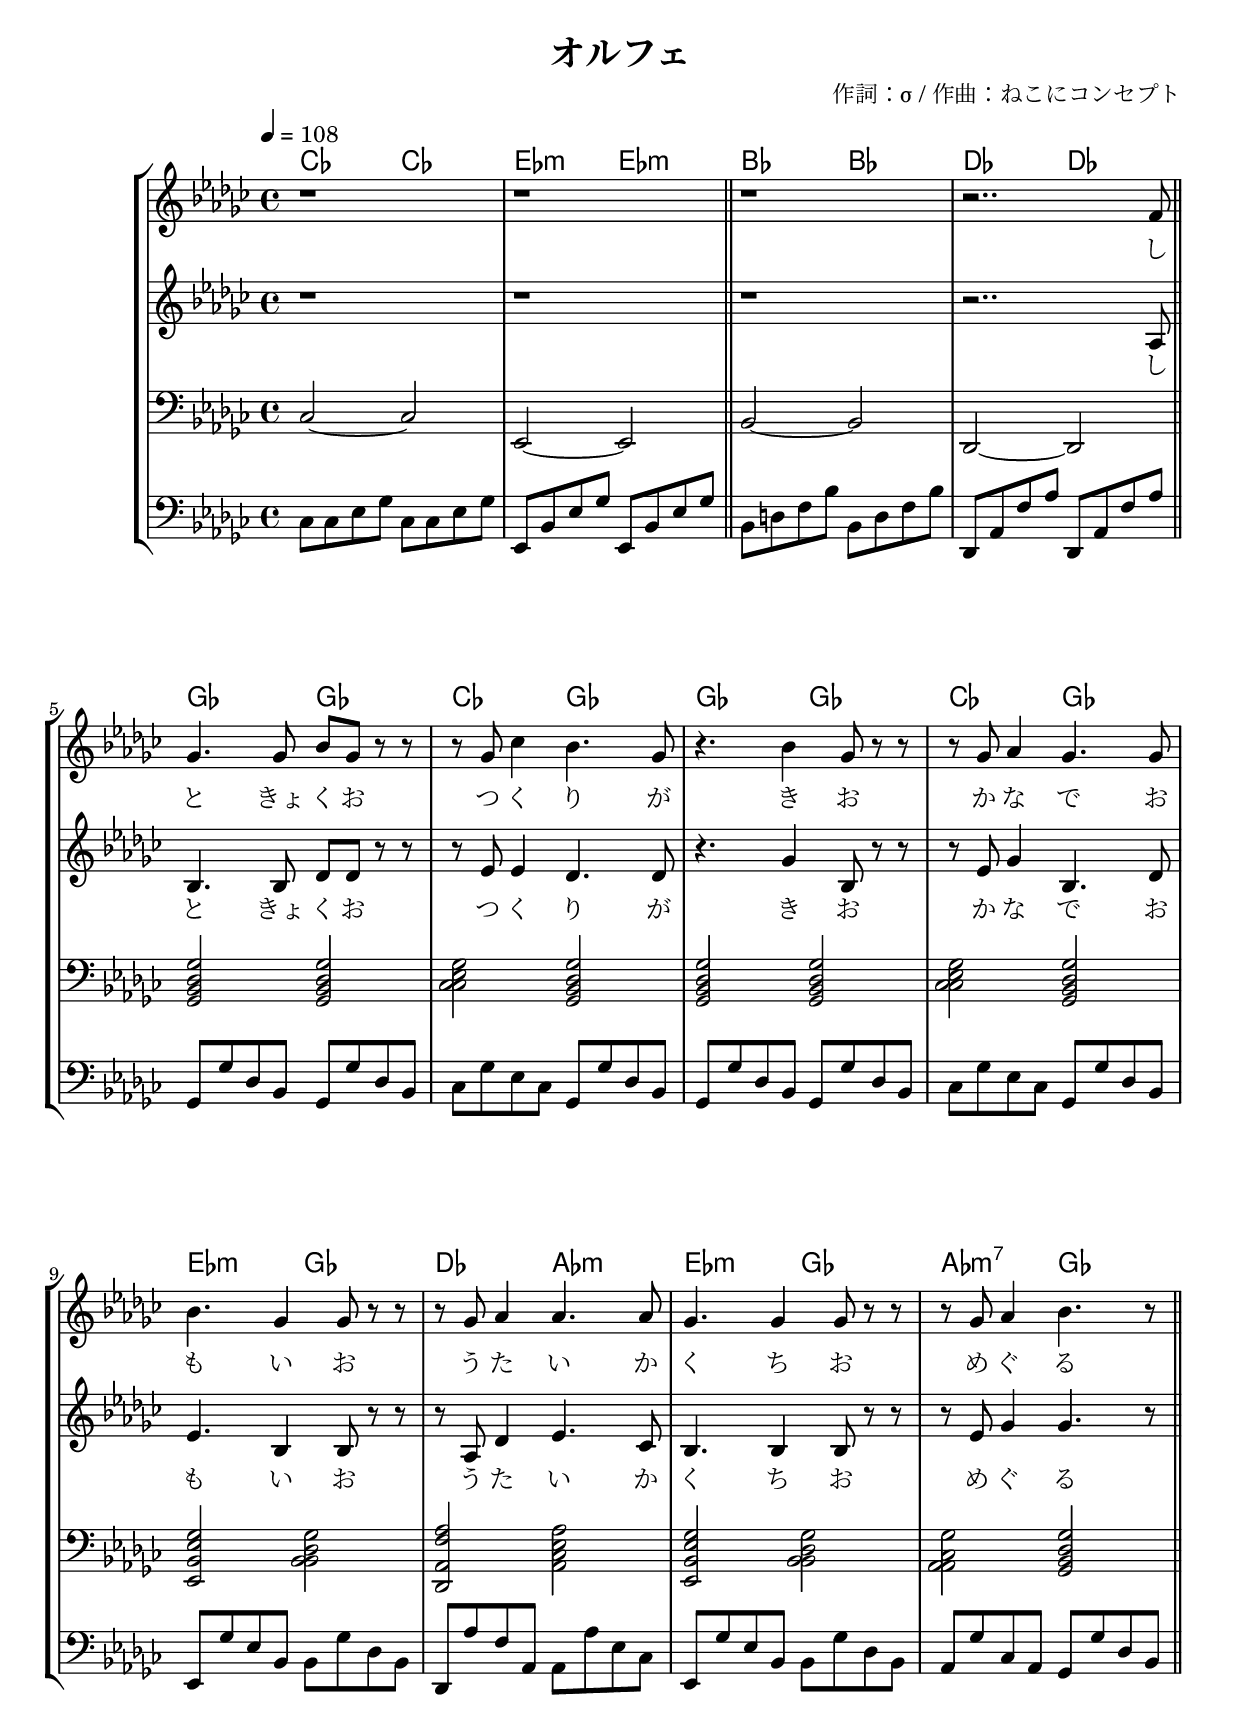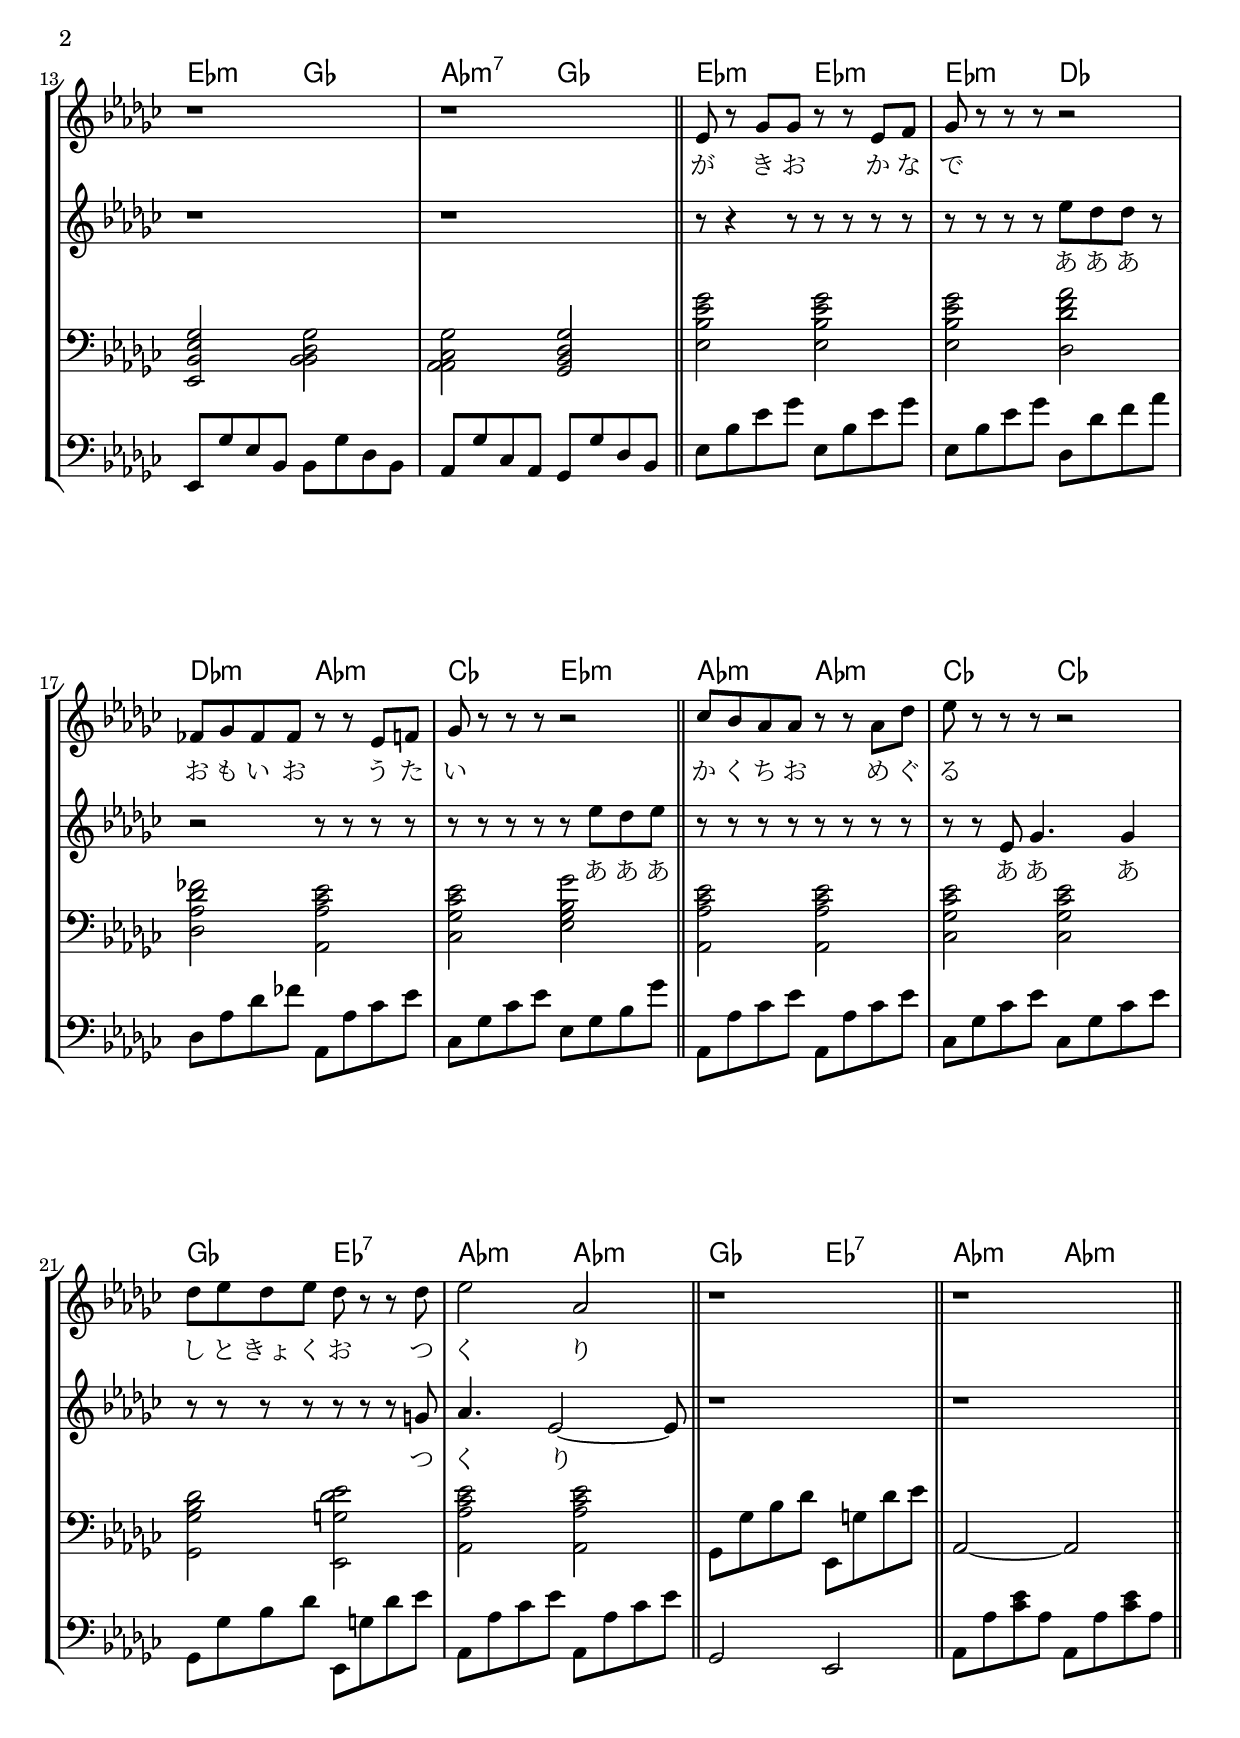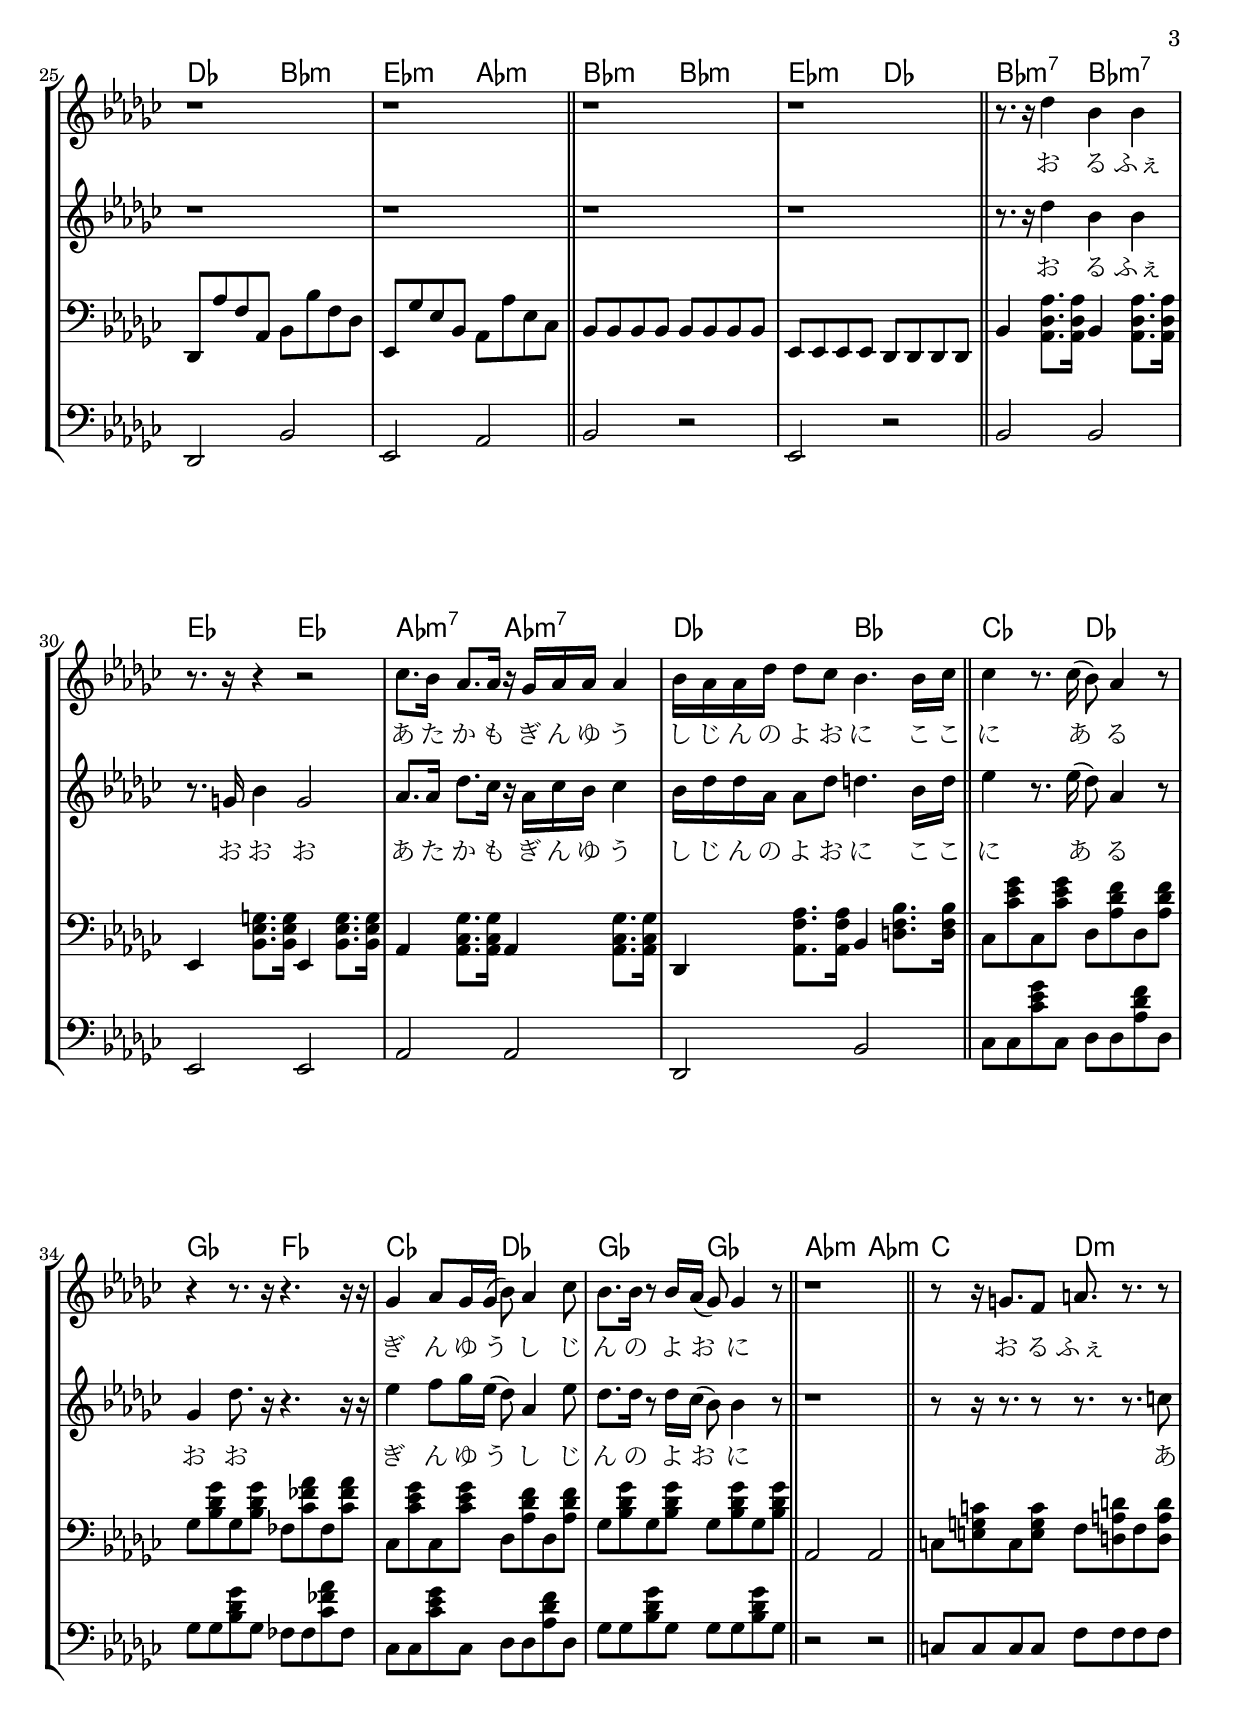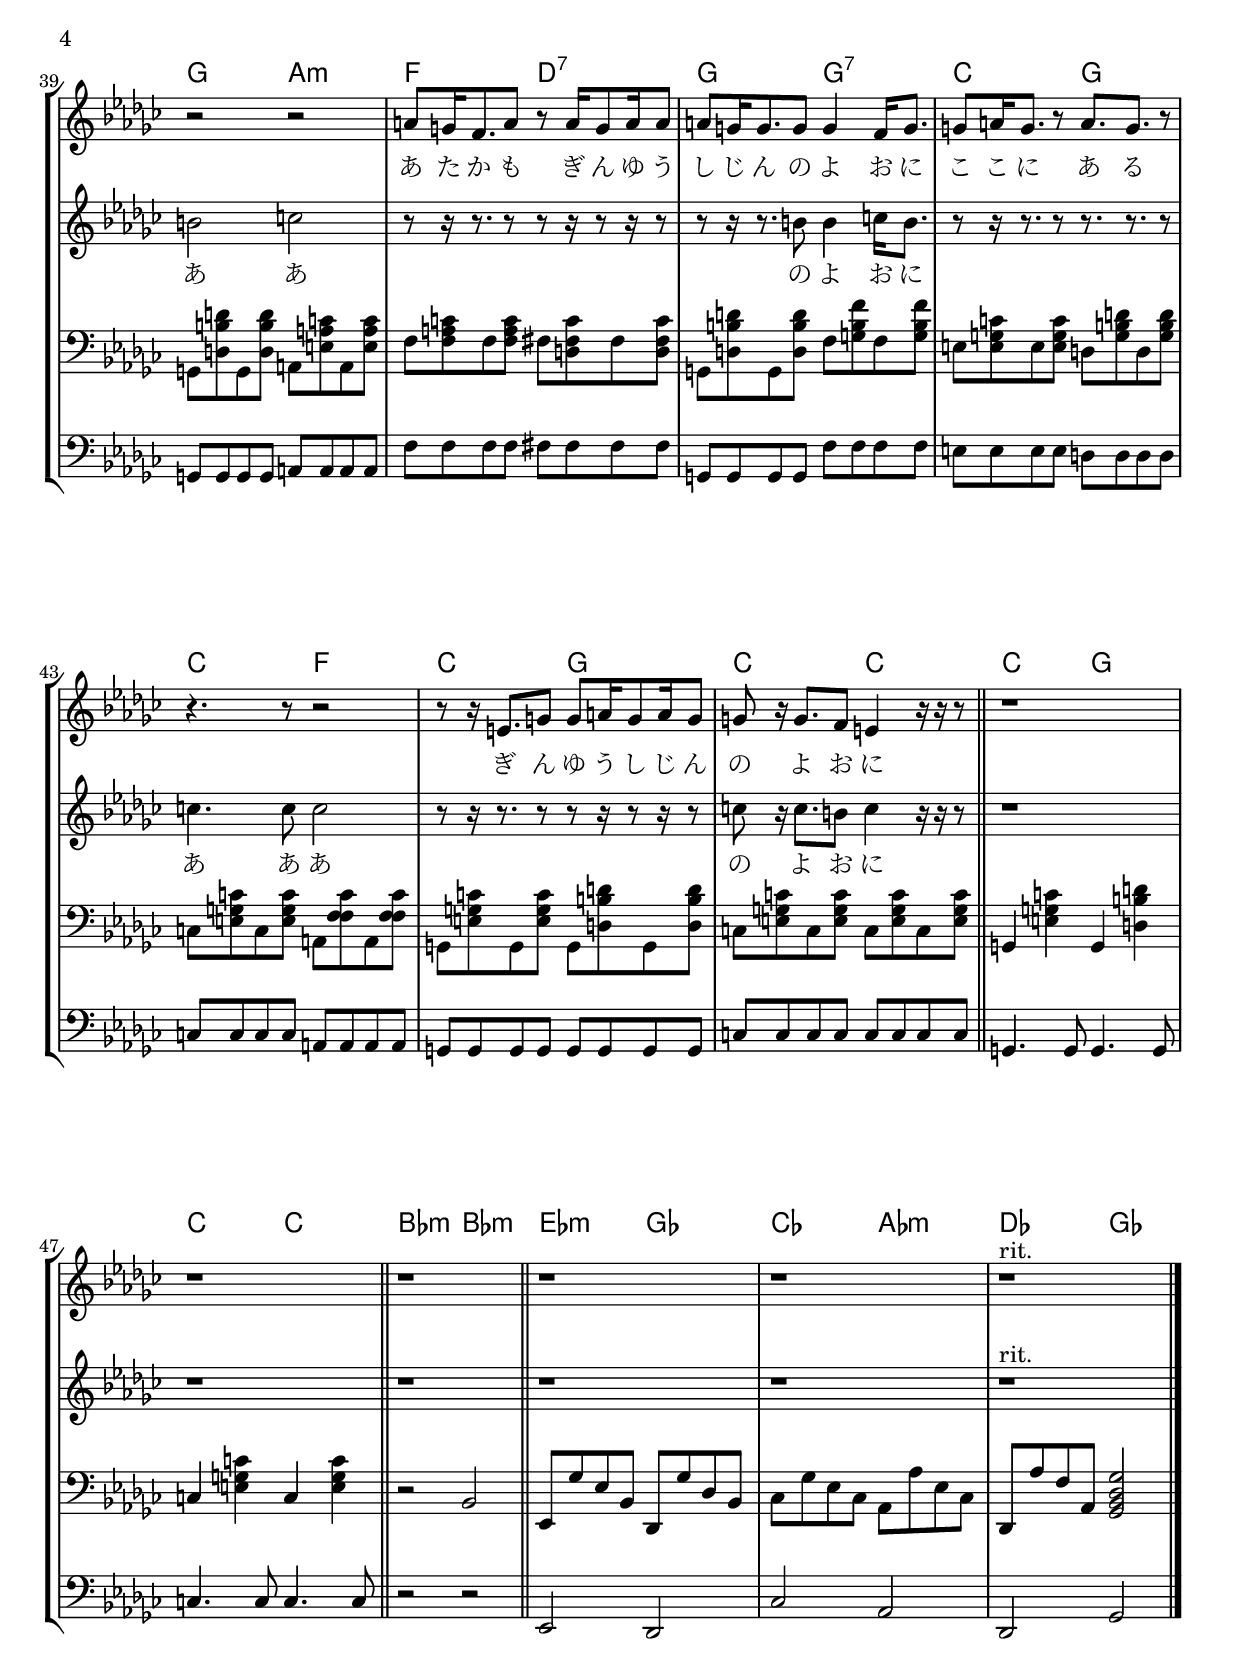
\version "2.12.1"

\header {
	title = \markup {オルフェ}
	composer = \markup \center-column {"作詞：σ / 作曲：ねこにコンセプト"}
}

harmony = \chordmode {
	ces2 ces es:m es:m 

	bes bes des des 

	ges ges ces ges ges ges ces ges es:m ges des as:m es:m ges as:min7 ges 

	es:m ges as:min7 ges 

	es:m es:m es:m des des:m as:m ces es:m 

	as:m as:m ces ces ges es:7 as:m as:m 

	ges es:7 

	as:m as:m 

	des bes:m es:m as:m 

	bes:m bes:m es:m des 

	bes:min7 bes:min7 es es as:min7 as:min7 des bes 

	ces des ges fes ces des ges ges 

	as:m as:m 

	c d:m g a:m f d:7 g g:7 c g c f c g c c 

	c g c c 

	bes:m bes:m 

	es:m ges ces as:m des ges 
}

melody = {
	\key ges \major
	\tempo 4 = 108
	r1 | r1   
	r1 | r2.. 
	\set Staff.midiInstrument = #"fss0.35"
	f'8 
	ges'4.  ges'8  bes'8  ges'8  r8  r8 
	r8  ges'8  ces''4  bes'4.  ges'8 
	r4.  bes'4  ges'8  r8  r8 
	r8  ges'8  as'4  ges'4.  ges'8 
	bes'4.  ges'4  ges'8  r8  r8 
	r8  ges'8  as'4  as'4.  as'8 
	ges'4.  ges'4  ges'8  r8  r8 
	r8  ges'8  as'4  bes'4.  	r8 	r1 | r1   
	\set Staff.midiInstrument = #"Lead 6 (voice)"
	es'8  r8  ges'8  ges'8  r8  r8  es'8  f'8 
	ges'8  r8  r8  r8  r2 
	fes'8  ges'8  fes'8  fes'8  r8  r8  es'8  f'8 
	ges'8  r8  r8  r8  r2
	\set Staff.midiInstrument = #"Choir Aahs"
	ces''8  bes'8  as'8  as'8  r8  r8  as'8  des''8 
	es''8  r8  r8  r8  r2 
	des''8  es''8  des''8  es''8  des''8  r8  r8  des''8 
	es''2  as'2
	r1   
	r1   
	r1 | r1   
	r1 | r1   
	\set Staff.midiInstrument = #"fss0.37"
	r8.  r16  des''4  bes'4  bes'4 
	r8.  r16  r4  r2 
	ces''8.  bes'16  as'8.  as'16  r16  ges'16  as'16  as'16  as'4 
	bes'16  as'16  as'16  des''16  des''8  ces''8  bes'4.  	\set Staff.midiInstrument = #"fss0.37"
	bes'16  ces''16 
	ces''4  r8.  ces''16  (bes'8)  as'4  r8 
	r4  r8.  r16  r4.  r16  r16 
	ges'4  as'8  ges'16  ges'16  (bes'8)  as'4  ces''8 
	bes'8.  bes'16  r8  bes'16  as'16  (ges'8)  ges'4  	r8 	r1   
	\set Staff.midiInstrument = #"Pad 8 (sweep)"
	r8  r16  g'8.  f'8  a'8.  r8.  r8 
	r2  r2 
	a'8  g'16  f'8.  a'8  r8  a'16  g'8  a'16  a'8 
	a'8  g'16  g'8.  g'8  g'4  f'16  g'8. 
	g'8  a'16  g'8.  r8  a'8.  g'8.  r8 
	r4.  r8  r2 
	r8  r16  e'8.  g'8  g'8  a'16  g'8  a'16  g'8 
	g'8  r16  g'8.  f'8  e'4  r16  r16  	r8 	r1 | r1   
	r1   
	r1 | r1 | r1^"rit." \bar "|."
}

words = \lyricmode {
	
	
	し  と  きょ  く  お  つ  く  り  が  き  お  か  な  で  お  も  い  お  う  た  い  か  く  ち  お  め  ぐ  る  
	
	が  き  お  か  な  で  お  も  い  お  う  た  い  
	か  く  ち  お  め  ぐ  る  し  と  きょ  く  お  つ  く  り  
	
	
	
	
	お  る  ふぇ  あ  た  か  も  ぎ  ん  ゆ  う  し  じ  ん  の  よ  お  に  
	こ  こ  に  あ  る  ぎ  ん  ゆ  う  し  じ  ん  の  よ  お  に  
	
	お  る  ふぇ  あ  た  か  も  ぎ  ん  ゆ  う  し  じ  ん  の  よ  お  に  こ  こ  に  あ  る  ぎ  ん  ゆ  う  し  じ  ん  の  よ  お  に  
	
	
	
}

secondmelody = {
	\key ges \major
	\tempo 4 = 108
	r1 | r1   
	r1 | r2.. 
	\set Staff.midiInstrument = #"fss0.32"
	as8 
	bes4.  bes8  des'8  des'8  r8  r8 
	r8  es'8  es'4  des'4.  des'8 
	r4.  ges'4  bes8  r8  r8 
	r8  es'8  ges'4  bes4.  des'8 
	es'4.  bes4  bes8  r8  r8 
	r8  as8  des'4  es'4.  ces'8 
	bes4.  bes4  bes8  r8  r8 
	r8  es'8  ges'4  ges'4.  	r8 	r1 | r1   
	\set Staff.midiInstrument = #"Steel Drums"
	r8  r4  r8  r8  r8  r8  r8 
	r8  r8  r8  r8  es''8  des''8  des''8  r8 
	r2  r8  r8  r8  r8 
	r8  r8  r8  r8  r8  es''8  des''8  es''8
	\set Staff.midiInstrument = #"Ocarina"
	r8  r8  r8  r8  r8  r8  r8  r8 
	r8  r8  es'8  ges'4.  ges'4 
	r8  r8  r8  r8  r8  r8  r8  g'8 
	as'4.  es'2~es'8
	r1   
	r1   
	r1 | r1   
	r1 | r1   
	\set Staff.midiInstrument = #"mmi0.42"
	r8.  r16  des''4  bes'4  bes'4 
	r8.  g'16  bes'4  g'2 
	as'8.  as'16  des''8.  ces''16  r16  as'16  ces''16  bes'16  ces''4 
	bes'16  des''16  des''16  as'16  as'8  des''8  d''4.  	\set Staff.midiInstrument = #"mmi0.42"
	bes'16  d''16 
	es''4  r8.  es''16  (des''8)  as'4  r8 
	ges'4  des''8.  r16  r4.  r16  r16 
	es''4  f''8  ges''16  es''16  (des''8)  as'4  es''8 
	des''8.  des''16  r8  des''16  ces''16  (bes'8)  bes'4  	r8 	r1   
	\set Staff.midiInstrument = #"Bassoon"
	r8  r16  r8.  r8  r8.  r8.  c''8 
	b'2  c''2 
	r8  r16  r8.  r8  r8  r16  r8  r16  r8 
	r8  r16  r8.  b'8  b'4  c''16  b'8. 
	r8  r16  r8.  r8  r8.  r8.  r8 
	c''4.  c''8  c''2 
	r8  r16  r8.  r8  r8  r16  r8  r16  r8 
	c''8  r16  c''8.  b'8  c''4  r16  r16  	r8 	r1 | r1   
	r1   
	r1 | r1 | r1^"rit." \bar "|."
}

secondwords = \lyricmode {
	
	
	し  と  きょ  く  お  つ  く  り  が  き  お  か  な  で  お  も  い  お  う  た  い  か  く  ち  お  め  ぐ  る  
	
	あ  あ  あ  あ  あ  あ  
	あ  あ  あ  つ  く  り  
	
	
	
	
	お  る  ふぇ  お  お  お  あ  た  か  も  ぎ  ん  ゆ  う  し  じ  ん  の  よ  お  に  
	こ  こ  に  あ  る  お  お  ぎ  ん  ゆ  う  し  じ  ん  の  よ  お  に  
	
	あ  あ  あ  の  よ  お  に  あ  あ  あ  の  よ  お  に  
	
	
	
}

tempochange = {
	\tempo 4 = 108
	r1 | r1 \bar "||"
	\tempo 4 = 108
	r1 | r1 \bar "||"
	\tempo 4 = 108
	r1 | r1 | r1 | r1 | r1 | r1 | r1 | r1 \bar "||"
	\tempo 4 = 108
	r1 | r1 \bar "||"
	\tempo 4 = 108
	r1 | r1 | r1 | r1 \bar "||"
	\tempo 4 = 108
	r1 | r1 | r1 | r1 \bar "||"
	\tempo 4 = 108
	r1 \bar "||"
	\tempo 4 = 108
	r1 \bar "||"
	\tempo 4 = 108
	r1 | r1 \bar "||"
	\tempo 4 = 108
	r1 | r1 \bar "||"
	\tempo 4 = 108
	r1 | r1 | r1 | r1 \bar "||"
	\tempo 4 = 108
	r1 | r1 | r1 | r1 \bar "||"
	\tempo 4 = 108
	r1 \bar "||"
	\tempo 4 = 108
	r1 | r1 | r1 | r1 | r1 | r1 | r1 | r1 \bar "||"
	\tempo 4 = 108
	r1 | r1 \bar "||"
	\tempo 4 = 108
	r1 \bar "||"
	\tempo 4 = 108
	r1 | r1 | \tempo 4 = 81 r2 \tempo 4 = 72 r2 \bar "|."
}

mainacc = {
	\clef bass
	\set Staff.midiInstrument = #"Acoustic Guitar (steel)"
	\key ges \major
	\tempo 4 = 108
	ces2
	~ces2
	es,2
	~es,2
	\bar "||"

	\set Staff.midiInstrument = #"Acoustic Guitar (steel)"
	bes,2
	~bes,2
	des,2
	~des,2
	\bar "||"

	\set Staff.midiInstrument = #"Acoustic Guitar (steel)"
	<ges, bes, des ges>2
	<ges, bes, des ges>2
	<ces ces es ges>2
	<ges, bes, des ges>2
	<ges, bes, des ges>2
	<ges, bes, des ges>2
	<ces ces es ges>2
	<ges, bes, des ges>2
	<es, bes, es ges>2
	<bes, bes, des ges>2
	<des, as, f as>2
	<as, ces es as>2
	<es, bes, es ges>2
	<bes, bes, des ges>2
	<as, as, ces ges>2
	<ges, bes, des ges>2
	\bar "||"

	\set Staff.midiInstrument = #"Acoustic Guitar (steel)"
	<es, bes, es ges>2
	<bes, bes, des ges>2
	<as, as, ces ges>2
	<ges, bes, des ges>2
	\bar "||"

	\set Staff.midiInstrument = #"Acoustic Guitar (steel)"
	<es bes es' ges'>2
	<es bes es' ges'>2
	<es bes es' ges'>2
	<des des' f' as'>2
	<des as des' fes'>2
	<as, as ces' es'>2
	<ces ges ces' es'>2
	<es ges bes ges'>2
	\bar "||"

	\set Staff.midiInstrument = #"Acoustic Guitar (steel)"
	<as, as ces' es'>2
	<as, as ces' es'>2
	<ces ges ces' es'>2
	<ces ges ces' es'>2
	<ges, ges bes des'>2
	<es, g des' es'>2
	<as, as ces' es'>2
	<as, as ces' es'>2
	\bar "||"

	\set Staff.midiInstrument = #"Kalimba"
	ges,8 ges8 bes8 des'8
	es,8 g8 des'8 es'8
	\bar "||"

	\set Staff.midiInstrument = #"Sitar"
	as,2
	~as,2
	\bar "||"

	\set Staff.midiInstrument = #"Sitar"
	des,8 as f as,
	bes,8 bes f des
	es,8 ges es bes,
	as,8 as es ces
	\bar "||"

	\set Staff.midiInstrument = #"Sitar"
	bes,8 bes,8 bes,8 bes,8
	bes,8 bes,8 bes,8 bes,8
	es,8 es,8 es,8 es,8
	des,8 des,8 des,8 des,8
	\bar "||"

	\set Staff.midiInstrument = #"Acoustic Guitar (steel)"
	bes,4 <as, des as>8. <as, des as>16
	bes,4 <as, des as>8. <as, des as>16
	es,4 <bes, es g>8. <bes, es g>16
	es,4 <bes, es g>8. <bes, es g>16
	as,4 <as, ces ges>8. <as, ces ges>16
	as,4 <as, ces ges>8. <as, ces ges>16
	des,4 <as, f as>8. <as, f as>16
	bes,4 <d f bes>8. <d f bes>16
	\bar "||"

	\set Staff.midiInstrument = #"Electric Grand"
	ces8 <ces' es' ges'> ces <ces' es' ges'>
	des8 <as des' f'> des <as des' f'>
	ges8 <bes des' ges'> ges <bes des' ges'>
	fes8 <ces' fes' as'> fes <ces' fes' as'>
	ces8 <ces' es' ges'> ces <ces' es' ges'>
	des8 <as des' f'> des <as des' f'>
	ges8 <bes des' ges'> ges <bes des' ges'>
	ges8 <bes des' ges'> ges <bes des' ges'>
	\bar "||"

	\set Staff.midiInstrument = #"FX 4 (atmosphere)"
	as,2
	as,2
	\bar "||"

	\set Staff.midiInstrument = #"Electric Grand"
	c8 <e g c'> c <e g c'>
	f8 <d a d'> f <d a d'>
	g,8 <d b d'> g, <d b d'>
	a,8 <e a c'> a, <e a c'>
	f8 <f a c'> f <f a c'>
	fis8 <d fis c'> fis <d fis c'>
	g,8 <d b d'> g, <d b d'>
	f8 <g b f'> f <g b f'>
	e8 <e g c'> e <e g c'>
	d8 <g b d'> d <g b d'>
	c8 <e g c'> c <e g c'>
	a,8 <f f c'> a, <f f c'>
	g,8 <e g c'> g, <e g c'>
	g,8 <d b d'> g, <d b d'>
	c8 <e g c'> c <e g c'>
	c8 <e g c'> c <e g c'>
	\bar "||"

	\set Staff.midiInstrument = #"Acoustic Guitar (steel)"
	g,4 <e g c'>4
	g,4 <d b d'>4
	c4 <e g c'>4
	c4 <e g c'>4
	\bar "||"

	\set Staff.midiInstrument = #"Pad 3 (polysynth)"
	r2
	bes,2
	\bar "||"

	\set Staff.midiInstrument = #"Acoustic Guitar (steel)"
	es,8 ges es bes,
	des,8 ges des bes,
	ces8 ges es ces
	as,8 as es ces
	des,8 as f as,
	<ges, bes, des ges>2
	\bar "|."
}

subacc = {
	\clef bass
	\set Staff.midiInstrument = #"Pad 7 (halo)"
	\key ges \major
	\tempo 4 = 108
	ces8 ces8 es8 ges8
	ces8 ces8 es8 ges8
	es,8 bes,8 es8 ges8
	es,8 bes,8 es8 ges8
	\bar "||"

	\set Staff.midiInstrument = #"Pad 7 (halo)"
	bes,8 d8 f8 bes8
	bes,8 d8 f8 bes8
	des,8 as,8 f8 as8
	des,8 as,8 f8 as8
	\bar "||"

	\set Staff.midiInstrument = #"Pad 3 (polysynth)"
	ges,8 ges des bes,
	ges,8 ges des bes,
	ces8 ges es ces
	ges,8 ges des bes,
	ges,8 ges des bes,
	ges,8 ges des bes,
	ces8 ges es ces
	ges,8 ges des bes,
	es,8 ges es bes,
	bes,8 ges des bes,
	des,8 as f as,
	as,8 as es ces
	es,8 ges es bes,
	bes,8 ges des bes,
	as,8 ges ces as,
	ges,8 ges des bes,
	\bar "||"

	\set Staff.midiInstrument = #"Pad 3 (polysynth)"
	es,8 ges es bes,
	bes,8 ges des bes,
	as,8 ges ces as,
	ges,8 ges des bes,
	\bar "||"

	\set Staff.midiInstrument = #"Pad 7 (halo)"
	es8 bes8 es'8 ges'8
	es8 bes8 es'8 ges'8
	es8 bes8 es'8 ges'8
	des8 des'8 f'8 as'8
	des8 as8 des'8 fes'8
	as,8 as8 ces'8 es'8
	ces8 ges8 ces'8 es'8
	es8 ges8 bes8 ges'8
	\bar "||"

	\set Staff.midiInstrument = #"Pad 2 (warm)"
	as,8 as8 ces'8 es'8
	as,8 as8 ces'8 es'8
	ces8 ges8 ces'8 es'8
	ces8 ges8 ces'8 es'8
	ges,8 ges8 bes8 des'8
	es,8 g8 des'8 es'8
	as,8 as8 ces'8 es'8
	as,8 as8 ces'8 es'8
	\bar "||"

	\set Staff.midiInstrument = #"orchestral strings"
	ges,2
	~es,2
	\bar "||"

	\set Staff.midiInstrument = #"Seashore"
	as,8 as <ces' es'> as
	as,8 as <ces' es'> as
	\bar "||"

	\set Staff.midiInstrument = #"Pad 3 (polysynth)"
	des,2
	~bes,2
	es,2
	~as,2
	\bar "||"

	\set Staff.midiInstrument = #"Pad 2 (warm)"
	bes,2
	r2
	es,2
	r2
	\bar "||"

	\set Staff.midiInstrument = #"Pad 1 (new age)"
	bes,2
	bes,2
	es,2
	es,2
	as,2
	as,2
	des,2
	bes,2
	\bar "||"

	\set Staff.midiInstrument = #"Pad 8 (sweep)"
	ces8 ces8 <ces' es' ges'>8 ces8
	des8 des8 <as des' f'>8 des8
	ges8 ges8 <bes des' ges'>8 ges8
	fes8 fes8 <ces' fes' as'>8 fes8
	ces8 ces8 <ces' es' ges'>8 ces8
	des8 des8 <as des' f'>8 des8
	ges8 ges8 <bes des' ges'>8 ges8
	ges8 ges8 <bes des' ges'>8 ges8
	\bar "||"

	\set Staff.midiInstrument = #"Acoustic grand"
	r2
	r2
	\bar "||"

	\set Staff.midiInstrument = #"Voice Oohs"
	c8 c8 c8 c8
	f8 f8 f8 f8
	g,8 g,8 g,8 g,8
	a,8 a,8 a,8 a,8
	f8 f8 f8 f8
	fis8 fis8 fis8 fis8
	g,8 g,8 g,8 g,8
	f8 f8 f8 f8
	e8 e8 e8 e8
	d8 d8 d8 d8
	c8 c8 c8 c8
	a,8 a,8 a,8 a,8
	g,8 g,8 g,8 g,8
	g,8 g,8 g,8 g,8
	c8 c8 c8 c8
	c8 c8 c8 c8
	\bar "||"

	\set Staff.midiInstrument = #"Pad 4 (choir)"
	g,4.g,8
	g,4.g,8
	c4.c8
	c4.c8
	\bar "||"

	\set Staff.midiInstrument = #"Acoustic grand"
	r2
	r2
	\bar "||"

	\set Staff.midiInstrument = #"Synth Voice"
	es,2
	~des,2
	ces2
	~as,2
	des,2
	~ges,2
	\bar "|."
}

percA = {
	\drummode {
	r1 |r1 \bar "||"
	r1  |r2 r8 hho4 hho8  \bar "||"
	r1  |r1  |r1  |r1  |r1  |r1  |r1  |r2 r8 hho4 hho8  \bar "||"
	r1  |r2 r8 hho4 hho8  \bar "||"
	r8 cymr16 cymr16 cymr8 cymr16 cymr16 cymr8 cymr16 cymr16 cymr8 cymr8  |cymr8 cymr16 cymr16 cymr8 cymr16 cymr16 cymr8 cymr16 cymr16 cymr8 cymr8  |cymr8 cymr16 cymr16 cymr8 cymr16 cymr16 cymr8 cymr16 cymr16 cymr8 cymr16 cymr16  |cymr8 cymr16 cymr16 cymr8 cymr16 cymr16 cymr8 cymr16 cymr16 cymr8 cymr8  \bar "||"
	cymr4 cymr4 cymr4 cymr4  |cymr4 cymr8 cymr16 cymr16 cymr4 cymr4  |cymr4 cymr4 cymr4 cymr4  |cymr4 cymr2.  \bar "||"
	r2 r8 hho4 hho8  \bar "||"
	r2 r8 hho4 hho8  \bar "||"
	r1 |r1 \bar "||"
	r2 hho2  |r2 hho2  \bar "||"
	r8 cymr16 cymr16 cymr8 cymr16 cymr16 cymr8 cymr16 cymr16 cymr8 cymr8  |cymr8 cymr16 cymr16 cymr8 cymr16 cymr16 cymr8 cymr16 cymr16 cymr8 cymr8  |cymr8 cymr16 cymr16 cymr8 cymr16 cymr16 cymr8 cymr16 cymr16 cymr8 cymr16 cymr16  |cymr8 cymr16 cymr16 cymr8 cymr16 cymr16 cymr8 cymr16 cymr16 cymr8 cymr8  \bar "||"
	r4 hh8. hh4 r16 hh4  |hh4 hh8 hh4. hh4  |hh4 hh8. hh4 r16 hh4  |hh4 hh8 hh4. hh4  \bar "||"
	r1 \bar "||"
	cymr4 cymr4 cymr4 cymr4  |cymr4 cymr8 cymr16 cymr16 cymr4 cymr4  |cymr4 cymr4 cymr4 cymr4  |cymr4 cymr2.  |cymr4 cymr4 cymr4 cymr4  |cymr4 cymr8 cymr16 cymr16 cymr4 cymr4  |cymr4 cymr4 cymr4 cymr4  |cymr4 cymr2.  \bar "||"
	r1 |r1 \bar "||"
	r1 \bar "||"
	r2 r8 hho4.  |r2 r8 hho4.  |r2 r8 hho4.  \bar "|."
	}
}

percB = {
	\drummode {
	r1 |r1 \bar "||"
	r4. hhp2 hhp8  |hhp4 hhp4 hhp4 hhp4  \bar "||"
	r4. hhp2 hhp8  |r4. hhp2 hhp8  |r4. hhp2 hhp8  |r4. hhp2 hhp8  |r4. hhp2 hhp8  |r4. hhp2 hhp8  |r4. hhp2 hhp8  |hhp4 hhp4 hhp4 hhp4  \bar "||"
	r4. hhp2 hhp8  |hhp4 hhp4 hhp4 hhp4  \bar "||"
	r4 sn2 sn4  |r4 sn8 sn4. sn4  |r4 sn2 sn4  |r4 sn2 sn8 sn16 sn16  \bar "||"
	r2 sn2  |r2 sn2  |r2 sn2  |r8 sn8 sn2.  \bar "||"
	hhp4 hhp4 hhp4 hhp4  \bar "||"
	hhp4 hhp4 hhp4 hhp4  \bar "||"
	r1 |r1 \bar "||"
	r8 hh16 hh16 hh8 hh16 hh8. hh16 hh16 hh8 hh16 hh16  |hh8 hh16 hh16 hh8 hh16 hh8 hh4. r16  \bar "||"
	r4 sn2 sn4  |r4 sn8 sn4. sn4  |r4 sn2 sn4  |r4 sn2 sn8 sn16 sn16  \bar "||"
	r8 hhp4 hhp4 hhp4 hhp8  |r8 hhp2 hhp4 hhp8  |r8 hhp4 hhp4 hhp4 hhp8  |r8 hhp2 hhp4.  \bar "||"
	r1 \bar "||"
	r2 sn2  |r2 sn2  |r2 sn2  |r8 sn8 sn2.  |r2 sn2  |r2 sn2  |r2 sn2  |r8 sn8 sn2.  \bar "||"
	r1 |r1 \bar "||"
	r1 \bar "||"
	r8 hh8 hh8 hh8 hh4. hh8  |hh8 hh8 hh8 hh8 hh4 hh8 hh8  |r16 hh4 hh4 hh4 r16 hh8  \bar "|."
	}
}

percC = {
	\drummode {
	r1 |r1 \bar "||"
	hh4 hh4 hh4 hh4  |r4. hh2 r8  \bar "||"
	hh4 hh4 hh4 hh4  |hh4 hh4 hh4 hh4  |hh4 hh4 hh4 hh4  |hh4 hh4 hh4 hh4  |hh4 hh4 hh4 hh4  |hh4 hh4 hh4 hh4  |hh4 hh4 hh4 hh4  |r4. hh2 r8  \bar "||"
	hh4 hh4 hh4 hh4  |r4. hh2 r8  \bar "||"
	bd8. bd16 bd8. bd16 bd8. bd16 bd8. bd16  |bd8. bd16 bd8. bd16 bd8. bd16 bd4  |bd8. bd16 bd8. bd16 bd8. bd16 bd8. bd16  |bd8. bd16 bd8. bd16 bd8. bd16 bd8. bd16  \bar "||"
	bd2. r8 bd8  |bd2. r8 bd8  |bd2. r8 bd8  |bd2 r8 bd4.  \bar "||"
	r4. hh2 r8  \bar "||"
	r4. hh2 r8  \bar "||"
	r1 |r1 \bar "||"
	r4 sn2 sn4  |r4 sn4. sn16 sn8 sn16 sn16 sn16  \bar "||"
	bd8. bd16 bd8. bd16 bd8. bd16 bd8. bd16  |bd8. bd16 bd8. bd16 bd8. bd16 bd4  |bd8. bd16 bd8. bd16 bd8. bd16 bd8. bd16  |bd8. bd16 bd8. bd16 bd8. bd16 bd8. bd16  \bar "||"
	r4 sn2 sn8. sn16  |r4 sn2 sn8. sn16  |r4 sn2 sn8. sn16  |r4 sn2 sn8 sn16 sn16  \bar "||"
	r1 \bar "||"
	bd2. r8 bd8  |bd2. r8 bd8  |bd2. r8 bd8  |bd4. bd8 bd4. bd8  |bd2. r8 bd8  |bd2. r8 bd8  |bd2. r8 bd8  |bd2 r8 bd4.  \bar "||"
	r1 |r1 \bar "||"
	r1 \bar "||"
	r16 hhp4 hhp8 hhp8 hhp4. hhp16  |r16 hhp4 hhp8 hhp8 hhp4 hhp8.  |r8 hhp8 hhp8 hhp8 hhp4 r16 hhp8.  \bar "|."
	}
}

percD = {
	\drummode {
	r1 |r1 \bar "||"
	bd2. r8 bd8  |bd8. bd4. r16 bd4 bd8  \bar "||"
	bd2. r8 bd8  |bd8. bd8. bd2 bd8  |bd2. r8 bd8  |bd8. bd8. bd2 bd8  |bd2. r8 bd8  |bd8. bd8. bd2 bd8  |bd2. r8 bd8  |bd8. bd4. r16 bd4 bd8  \bar "||"
	bd2. r8 bd8  |bd8. bd4. r16 bd4 bd8  \bar "||"
	r1  |r2 r16 tommh4. r16  |r1  |r4. tommh2 r8  \bar "||"
	r1 |r1 |r1 |r8. tommh8. tommh2 r8  \bar "||"
	bd8. bd4. r16 bd4 bd8  \bar "||"
	bd8. bd4. r16 bd4 bd8  \bar "||"
	r1 |r1 \bar "||"
	bd8 bd4 bd4 r16 bd8. bd8  |bd4. bd8. bd4. r16  \bar "||"
	r1  |r2 r16 tommh4. r16  |r1  |r4. tommh2 r8  \bar "||"
	bd4. r16 bd8. bd4 bd8  |bd8 bd4 r16 bd8. bd4 bd8  |bd4. r16 bd8. bd4 bd8  |bd8 bd4 r16 bd8. bd4 bd8  \bar "||"
	r1 \bar "||"
	r1 |r1 |r1 |r2 r8 tommh8 tommh4  |r1 |r1 |r1 |r8. tommh8. tommh2 r8  \bar "||"
	r1 |r1 \bar "||"
	r1 \bar "||"
	r8. sn2 r16 sn4  |r8. sn2 r16 sn8. sn16  |r8. sn2 r16 sn4  \bar "|."
	}
}

percE = {
	\drummode {
	r1 |r1 \bar "||"
	r1 | r1 \bar "||"
	r1 | r1 | r1 | r1 | r1 | r1 | r1 | r1 \bar "||"
	r1 | r1 \bar "||"
	r1  |r2. r8 toml8  |r1  |r2 r16 toml4. r16  \bar "||"
	r1 |r1 |r1 |r2. toml8 toml8  \bar "||"
	r1 \bar "||"
	r1 \bar "||"
	r1 |r1 \bar "||"
	cymc1  |r2. cymc4  \bar "||"
	r1  |r2. r8 toml8  |r1  |r2 r16 toml4. r16  \bar "||"
	r1  |r4. r16 hho2 r16  |r1  |r4. r16 hho2 r16  \bar "||"
	r1 \bar "||"
	r1 |r1 |r1 |r2. r8 toml8  |r1 |r1 |r1 |r2. toml8 toml8  \bar "||"
	r1 |r1 \bar "||"
	r1 \bar "||"
	bd4. bd8 bd2  |bd4. bd8 bd4. bd8  |bd4. bd8 bd4 bd4  \bar "|."
	}
}

percF = {
	\drummode {
	r1 | r1 \bar "||"
	r1 | r1 \bar "||"
	r1 | r1 | r1 | r1 | r1 | r1 | r1 | r1 \bar "||"
	r1 | r1 \bar "||"
	cymc1  |r1 |r1 |r1 \bar "||"
	r1 |r1 |r1 |hho1  \bar "||"
	r1 \bar "||"
	r1 \bar "||"
	r1 | r1 \bar "||"
	r1 | r1 \bar "||"
	cymc1  |r1 |r1 |r1 \bar "||"
	cymc1  |r1 |r1 |r1 \bar "||"
	r1 \bar "||"
	r1 |r1 |r1 |r1 |r1 |r1 |r1 |hho1  \bar "||"
	r1 | r1 \bar "||"
	r1 \bar "||"
	cymc1  |r1 |cymc1  \bar "|."
	}
}

percG = {
	\drummode {
	r1 | r1 \bar "||"
	r1 | r1 \bar "||"
	r1 | r1 | r1 | r1 | r1 | r1 | r1 | r1 \bar "||"
	r1 | r1 \bar "||"
	r1 | r1 | r1 | r1 \bar "||"
	r1 | r1 | r1 | r1 \bar "||"
	r1 \bar "||"
	r1 \bar "||"
	r1 | r1 \bar "||"
	r1 | r1 \bar "||"
	r1 | r1 | r1 | r1 \bar "||"
	r1 | r1 | r1 | r1 \bar "||"
	r1 \bar "||"
	r1 | r1 | r1 | r1 | r1 | r1 | r1 | r1 \bar "||"
	r1 | r1 \bar "||"
	r1 \bar "||"
	r1 |r1 |r4. r16 tommh2 r16  \bar "|."
	}
}

percH = {
	\drummode {
	r1 | r1 \bar "||"
	r1 | r1 \bar "||"
	r1 | r1 | r1 | r1 | r1 | r1 | r1 | r1 \bar "||"
	r1 | r1 \bar "||"
	r1 | r1 | r1 | r1 \bar "||"
	r1 | r1 | r1 | r1 \bar "||"
	r1 \bar "||"
	r1 \bar "||"
	r1 | r1 \bar "||"
	r1 | r1 \bar "||"
	r1 | r1 | r1 | r1 \bar "||"
	r1 | r1 | r1 | r1 \bar "||"
	r1 \bar "||"
	r1 | r1 | r1 | r1 | r1 | r1 | r1 | r1 \bar "||"
	r1 | r1 \bar "||"
	r1 \bar "||"
	r1 |r1 |r2. r8 toml8  \bar "|."
	}
}

\score {
	<<
		\new StaffGroup <<
			\new ChordNames {\harmony}
			\new Voice = "melody" {\melody}
			\new Lyrics \lyricsto "melody" \words
			\new Voice = "secondmelody" {\secondmelody}
			\new Lyrics \lyricsto "secondmelody" \secondwords
			\new Staff = "mainacc" {\mainacc}
			\new Staff = "subacc" {\subacc}
		>>
	>>
	\layout { }
}
